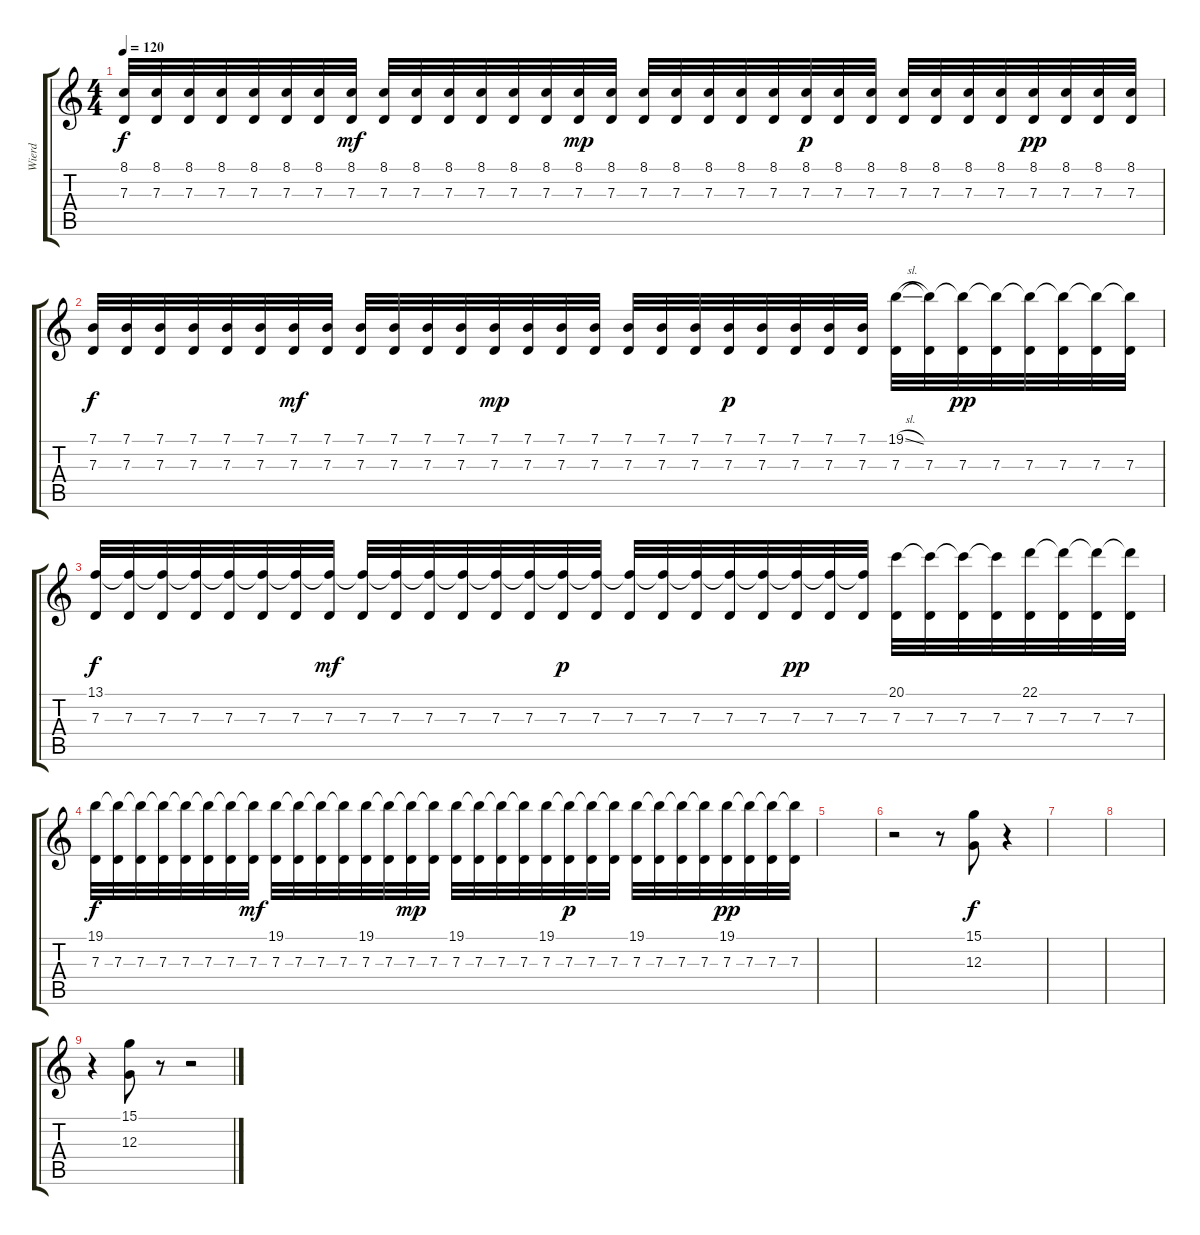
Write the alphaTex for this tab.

\track ("Wierd" "Wierd") {instrument lead1square}
\staff {score tabs}
\tuning (E4 B3 G3 D3 A2 D2) {hide}
\ts (4 4)
\tempo 120
\clef g2
\ks c
(8.1 7.3).32{dy f instrument lead1square} (8.1 7.3).32 (8.1 7.3).32 (8.1 7.3).32 (8.1 7.3).32 (8.1 7.3).32 (8.1 7.3).32 (8.1 7.3).32{dy mf} (8.1 7.3).32 (8.1 7.3).32 (8.1 7.3).32 (8.1 7.3).32 (8.1 7.3).32 (8.1 7.3).32 (8.1 7.3).32{dy mp} (8.1 7.3).32 (8.1 7.3).32 (8.1 7.3).32 (8.1 7.3).32 (8.1 7.3).32 (8.1 7.3).32 (8.1 7.3).32{dy p} (8.1 7.3).32 (8.1 7.3).32 (8.1 7.3).32 (8.1 7.3).32 (8.1 7.3).32 (8.1 7.3).32 (8.1 7.3).32{dy pp} (8.1 7.3).32 (8.1 7.3).32 (8.1 7.3).32 |
(7.1 7.3).32{dy f} (7.1 7.3).32 (7.1 7.3).32 (7.1 7.3).32 (7.1 7.3).32 (7.1 7.3).32 (7.1 7.3).32{dy mf} (7.1 7.3).32 (7.1 7.3).32 (7.1 7.3).32 (7.1 7.3).32 (7.1 7.3).32 (7.1 7.3).32{dy mp} (7.1 7.3).32 (7.1 7.3).32 (7.1 7.3).32 (7.1 7.3).32 (7.1 7.3).32 (7.1 7.3).32 (7.1 7.3).32{dy p} (7.1 7.3).32 (7.1 7.3).32 (7.1 7.3).32 (7.1 7.3).32 (19.1{sl} 7.3).32 (19.1{t} 7.3).32 (19.1{t} 7.3).32{dy pp} (19.1{t} 7.3).32 (19.1{t} 7.3).32 (19.1{t} 7.3).32 (19.1{t} 7.3).32 (19.1{t} 7.3).32 |
(13.1 7.3).32{dy f volume 0} (13.1{t} 7.3).32 (13.1{t} 7.3).32 (13.1{t} 7.3).32 (13.1{t} 7.3).32 (13.1{t} 7.3).32 (13.1{t} 7.3).32 (13.1{t} 7.3).32{dy mf} (13.1{t} 7.3).32 (13.1{t} 7.3).32 (13.1{t} 7.3).32 (13.1{t} 7.3).32 (13.1{t} 7.3).32 (13.1{t} 7.3).32 (13.1{t} 7.3).32{dy p} (13.1{t} 7.3).32 (13.1{t} 7.3).32 (13.1{t} 7.3).32 (13.1{t} 7.3).32 (13.1{t} 7.3).32 (13.1{t} 7.3).32 (13.1{t} 7.3).32{dy pp} (13.1{t} 7.3).32 (13.1{t} 7.3).32 (20.1 7.3).32{volume 10} (20.1{t} 7.3).32 (20.1{t} 7.3).32 (20.1{t} 7.3).32 (22.1 7.3).32 (22.1{t} 7.3).32 (22.1{t} 7.3).32 (22.1{t} 7.3).32 |
(19.1 7.3).32{dy f} (19.1{t} 7.3).32 (19.1{t} 7.3).32 (19.1{t} 7.3).32 (19.1{t} 7.3).32 (19.1{t} 7.3).32 (19.1{t} 7.3).32 (19.1{t} 7.3).32{dy mf} (19.1 7.3).32 (19.1{t} 7.3).32 (19.1{t} 7.3).32 (19.1{t} 7.3).32 (19.1 7.3).32 (19.1{t} 7.3).32 (19.1{t} 7.3).32{dy mp} (19.1{t} 7.3).32 (19.1 7.3).32 (19.1{t} 7.3).32 (19.1{t} 7.3).32 (19.1{t} 7.3).32 (19.1 7.3).32 (19.1{t} 7.3).32{dy p} (19.1{t} 7.3).32 (19.1{t} 7.3).32 (19.1 7.3).32 (19.1{t} 7.3).32 (19.1{t} 7.3).32 (19.1{t} 7.3).32 (19.1 7.3).32{dy pp} (19.1{t} 7.3).32 (19.1{t} 7.3).32 (19.1{t} 7.3).32 |
|
r.2{volume 10 balance 8} r.8 (15.1 12.3).8{dy f} r.4 |
|
|
r.4 (15.1 12.3).8 r.8 r.2
